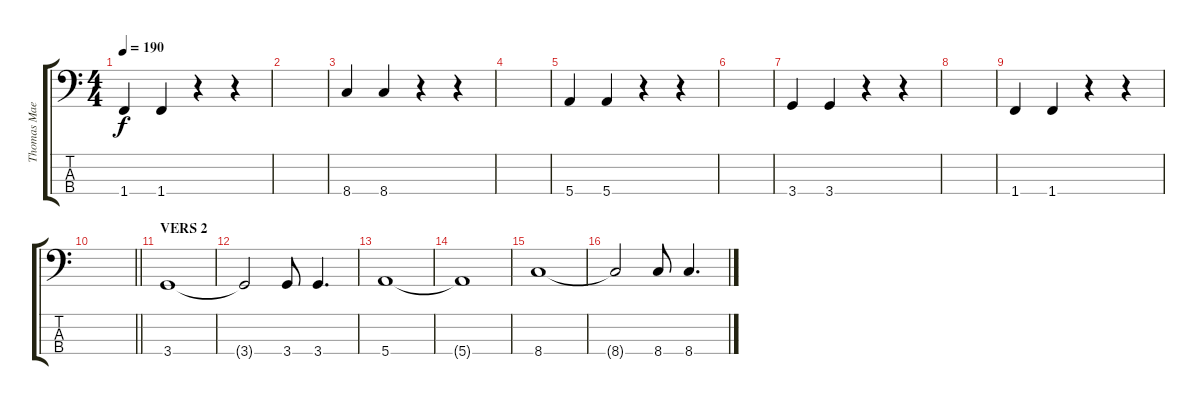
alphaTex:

\track ("Thomas Maes" "Thomas Mae") {instrument electricbassfinger}
\staff {score tabs}
\tuning (G2 D2 A1 E1) {hide}
\ts (4 4)
\tempo 190
\clef f4
\ks c
1.4.4{dy f} 1.4.4 r.4 r.4 |
|
8.4.4 8.4.4 r.4 r.4 |
|
5.4.4 5.4.4 r.4 r.4 |
|
3.4.4 3.4.4 r.4 r.4 |
|
1.4.4 1.4.4 r.4 r.4 |
\barLineRight lightlight
|
\section ("" "VERS 2")
3.4.1 |
3.4{t}.2 3.4.8 3.4.4{d} |
5.4.1 |
5.4{t}.1 |
8.4.1 |
8.4{t}.2 8.4.8 8.4.4{d}
